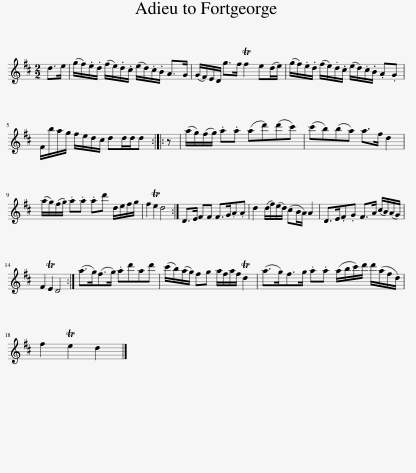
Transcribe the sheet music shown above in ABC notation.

X:1
L:1/8
M:2/2
I:linebreak $
K:D
V:1 treble
V:1
 d>e | (g/f/).e/.d/ (f/e/).d/.c/ (e/d/).c/.B/ A>G | (G/F/)E/D/ g>f Tf2 e(d/e/) | (g/f/).e/.d/ (f/e/).d/.c/ (e/d/).c/.B/ .A.G |$ F/b/a/g/ f/e/d/c/ dd/d/d :: %5
 z | (a/g/)(f/g/) .a.a (ad')(d'c') | (c'b)(ba) a>f d2 |$ (a/g/)(f/g/) .a.a .ad' d/e/f/g/ | f2 Te2 d4 :| %10
 D>E FF F>G.A.A | d2 (d/f/)(e/d/) (cB/A/) A2 | D>E.F.G F>A (c/B/)(A/G/) |$ F2 TE2 D4 :| (a>g)(f>g) .ad'ad' | %15
 (c'/b/)(a/g/) fg a/f/a/f/ Td2 | (a>g)f>g .a.a (a/b/c'/)d'/ d'/(a/f/d/) |$ f2 Te2 d2 |] %18
